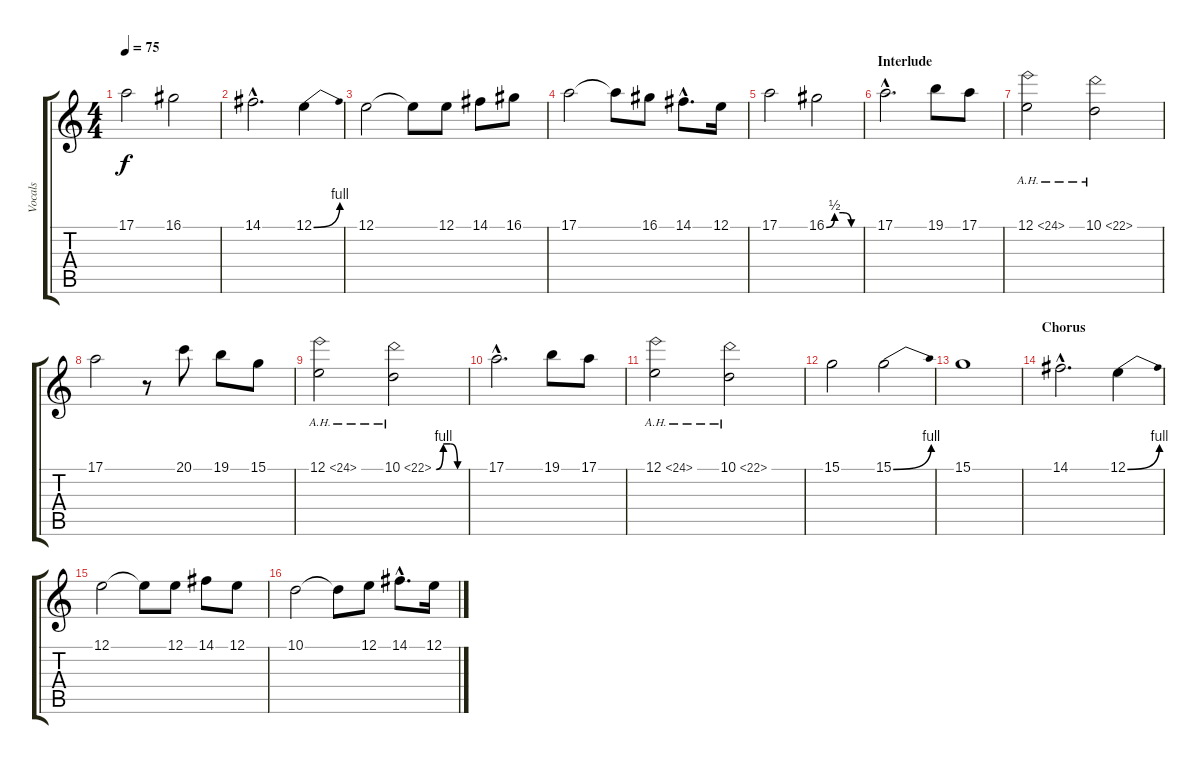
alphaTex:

\track ("Vocals" "Vocals") {instrument piccolo}
\staff {score tabs}
\tuning (E4 B3 G3 D3 A2 E2) {hide}
\ts (4 4)
\tempo 75
\clef g2
\ks c
17.1.2{dy f} 16.1.2 |
14.1{hac}.2{d} 12.1{be (bend 0 0 60 4)}.4 |
12.1.2 12.1{t}.8 12.1.8 14.1.8 16.1.8 |
17.1.2 17.1{t}.8 16.1.8 14.1{hac}.8{d} 12.1.16 |
17.1.2 16.1{be (custom 0 0 15 2 30 2 45 0 60 0)}.2 |
\section ("" "Interlude")
17.1{hac}.2{d} 19.1.8 17.1.8 |
12.1{ah 12}.2 10.1{ah 12}.2 |
17.1.2 r.8 20.1.8 19.1.8 15.1.8 |
12.1{ah 12}.2 10.1{be (custom 0 0 15 4 30 4 45 0 60 0) ah 12}.2 |
17.1{hac}.2{d} 19.1.8 17.1.8 |
12.1{ah 12}.2 10.1{ah 12}.2 |
15.1.2 15.1{be (bend 0 0 60 4)}.2 |
15.1.1 |
\section ("" "Chorus")
14.1{hac}.2{d} 12.1{be (bend 0 0 60 4)}.4 |
12.1.2 12.1{t}.8 12.1.8 14.1.8 12.1.8 |
10.1.2 10.1{t}.8 12.1.8 14.1{hac}.8{d} 12.1.16
